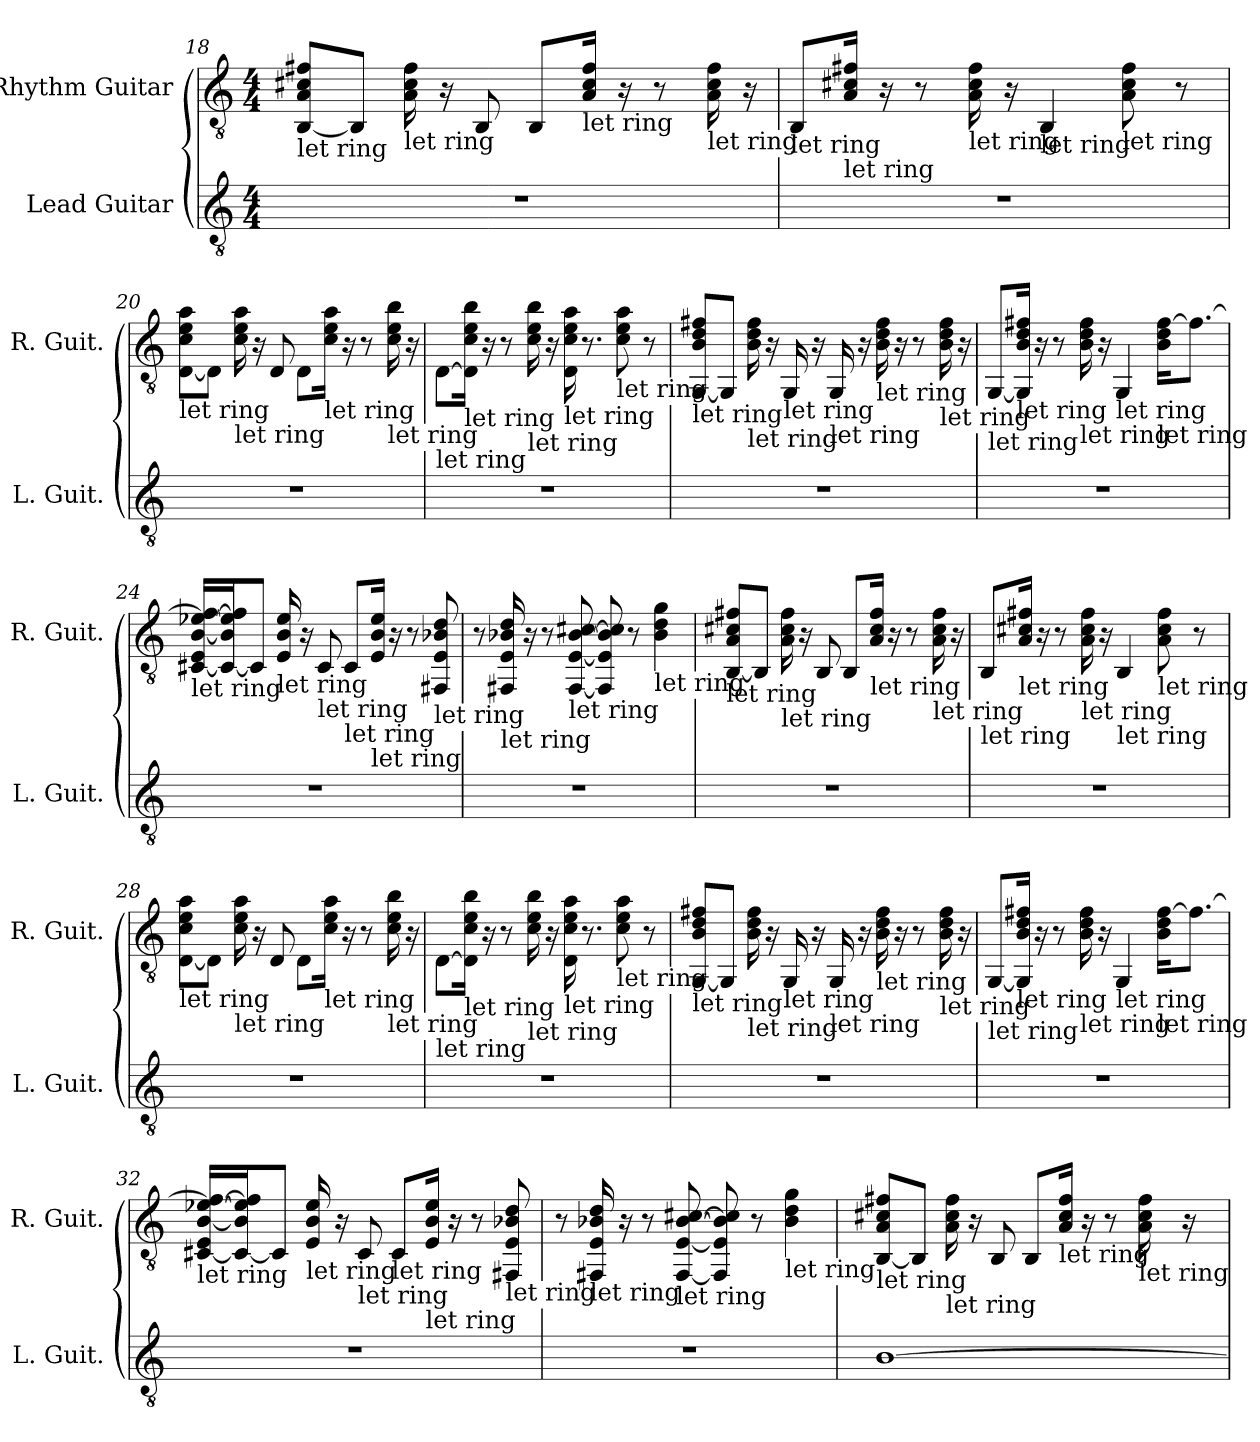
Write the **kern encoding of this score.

**kern	**kern
*part2	*part1
*staff2	*staff1
*I"Lead Guitar	*I"Rhythm Guitar
*I'L. Guit.	*I'R. Guit.
!!LO:LB:g=z
*clefGv2	*clefGv2
*k[]	*k[]
*M4/4	*M4/4
=18	=18
!	!LO:TX:b:t=let ring
1r	[8BB/ 8A/ 8c#X/ 8f#X/L
.	8BB/J]
!	!LO:TX:b:t=let ring
.	16A\ 16c#\ 16f#\
.	16r
.	8BB/
.	8BB/L
!	!LO:TX:b:t=let ring
.	16A/ 16c#/ 16f#/Jk
.	16r
.	8r
!	!LO:TX:b:t=let ring
.	16A\ 16c#\ 16f#\
.	16r
=19	=19
!	!LO:TX:b:t=let ring
1r	8BB/L
!	!LO:TX:b:t=let ring
.	16A/ 16c#X/ 16f#X/Jk
.	16r
.	8r
!	!LO:TX:b:t=let ring
.	16A\ 16c#\ 16f#\
.	16r
!	!LO:TX:b:t=let ring
.	4BB/
!	!LO:TX:b:t=let ring
.	8A\ 8c#\ 8f#\
.	8r
=20	=20
!	!LO:TX:b:t=let ring
1r	[8D\ 8c\ 8e\ 8a\L
.	8D\J]
!	!LO:TX:b:t=let ring
.	16c\ 16e\ 16a\
.	16r
.	8D/
.	8D\L
!	!LO:TX:b:t=let ring
.	16c\ 16e\ 16a\Jk
.	16r
.	8r
!	!LO:TX:b:t=let ring
.	16c\ 16e\ 16b\
.	16r
!!LO:LB:g=z
=21	=21
!	!LO:TX:b:t=let ring
1r	[8D\L
!	!LO:TX:b:t=let ring
.	16D\] 16c\ 16e\ 16b\Jk
.	16r
.	8r
!	!LO:TX:b:t=let ring
.	16c\ 16e\ 16b\
.	16r
!	!LO:TX:b:t=let ring
.	16D\ 16c\ 16e\ 16a\
.	8.r
!	!LO:TX:b:t=let ring
.	8c\ 8e\ 8a\
.	8r
=22	=22
!	!LO:TX:b:t=let ring
1r	[8GG/ 8B/ 8d/ 8f#X/L
.	8GG/J]
!	!LO:TX:b:t=let ring
.	16B\ 16d\ 16f#\
.	16r
!	!LO:TX:b:t=let ring
.	16GG/
.	16r
!	!LO:TX:b:t=let ring
.	16GG/
.	16r
!	!LO:TX:b:t=let ring
.	16B\ 16d\ 16f#\
.	16r
.	8r
!	!LO:TX:b:t=let ring
.	16B\ 16d\ 16f#\
.	16r
=23	=23
!	!LO:TX:b:t=let ring
1r	[8GG/L
!	!LO:TX:b:t=let ring
.	16GG/] 16B/ 16d/ 16f#X/Jk
.	16r
.	8r
!	!LO:TX:b:t=let ring
.	16B\ 16d\ 16f#\
.	16r
!	!LO:TX:b:t=let ring
.	4GG/
!	!LO:TX:b:t=let ring
.	16B\ 16d\ [16f#\KL
.	8.f#\J_
!!LO:LB:g=z
=24	=24
!	!LO:TX:b:t=let ring
1r	[16C#X/ 16E/ [16B/ [16e-X/ 16f#/_LL
.	16C#/_ 16B/] 16e-/] 16f#/]J
.	8C#/J]
!	!LO:TX:b:t=let ring
.	16E/ 16B/ 16e-/
.	16r
!	!LO:TX:b:t=let ring
.	8C#/
!	!LO:TX:b:t=let ring
.	8C#/L
!	!LO:TX:b:t=let ring
.	16E/ 16B/ 16e-/Jk
.	16r
.	8r
!	!LO:TX:b:t=let ring
.	8FF#X/ 8E/ 8B-X/ 8d/
=25	=25
1r	8r
!	!LO:TX:b:t=let ring
.	16FF#X/ 16E/ 16B-X/ 16d/
.	16r
.	8r
!	!LO:TX:b:t=let ring
.	[8FF#/ [8E/ [8B-/ [8c#X/
.	8FF#/] 8E/] 8B-/] 8c#/]
.	8r
!	!LO:TX:b:t=let ring
.	4B-\ 4d\ 4g\
=26	=26
!	!LO:TX:b:t=let ring
1r	[8BB/ 8A/ 8c#X/ 8f#X/L
.	8BB/J]
!	!LO:TX:b:t=let ring
.	16A\ 16c#\ 16f#\
.	16r
.	8BB/
.	8BB/L
!	!LO:TX:b:t=let ring
.	16A/ 16c#/ 16f#/Jk
.	16r
.	8r
!	!LO:TX:b:t=let ring
.	16A\ 16c#\ 16f#\
.	16r
!!LO:LB:g=z
=27	=27
!	!LO:TX:b:t=let ring
1r	8BB/L
!	!LO:TX:b:t=let ring
.	16A/ 16c#X/ 16f#X/Jk
.	16r
.	8r
!	!LO:TX:b:t=let ring
.	16A\ 16c#\ 16f#\
.	16r
!	!LO:TX:b:t=let ring
.	4BB/
!	!LO:TX:b:t=let ring
.	8A\ 8c#\ 8f#\
.	8r
=28	=28
!	!LO:TX:b:t=let ring
1r	[8D\ 8c\ 8e\ 8a\L
.	8D\J]
!	!LO:TX:b:t=let ring
.	16c\ 16e\ 16a\
.	16r
.	8D/
.	8D\L
!	!LO:TX:b:t=let ring
.	16c\ 16e\ 16a\Jk
.	16r
.	8r
!	!LO:TX:b:t=let ring
.	16c\ 16e\ 16b\
.	16r
=29	=29
!	!LO:TX:b:t=let ring
1r	[8D\L
!	!LO:TX:b:t=let ring
.	16D\] 16c\ 16e\ 16b\Jk
.	16r
.	8r
!	!LO:TX:b:t=let ring
.	16c\ 16e\ 16b\
.	16r
!	!LO:TX:b:t=let ring
.	16D\ 16c\ 16e\ 16a\
.	8.r
!	!LO:TX:b:t=let ring
.	8c\ 8e\ 8a\
.	8r
!!LO:LB:g=z
=30	=30
!	!LO:TX:b:t=let ring
1r	[8GG/ 8B/ 8d/ 8f#X/L
.	8GG/J]
!	!LO:TX:b:t=let ring
.	16B\ 16d\ 16f#\
.	16r
!	!LO:TX:b:t=let ring
.	16GG/
.	16r
!	!LO:TX:b:t=let ring
.	16GG/
.	16r
!	!LO:TX:b:t=let ring
.	16B\ 16d\ 16f#\
.	16r
.	8r
!	!LO:TX:b:t=let ring
.	16B\ 16d\ 16f#\
.	16r
=31	=31
!	!LO:TX:b:t=let ring
1r	[8GG/L
!	!LO:TX:b:t=let ring
.	16GG/] 16B/ 16d/ 16f#X/Jk
.	16r
.	8r
!	!LO:TX:b:t=let ring
.	16B\ 16d\ 16f#\
.	16r
!	!LO:TX:b:t=let ring
.	4GG/
!	!LO:TX:b:t=let ring
.	16B\ 16d\ [16f#\KL
.	8.f#\J_
=32	=32
!	!LO:TX:b:t=let ring
1r	[16C#X/ 16E/ [16B/ [16e-X/ 16f#/_LL
.	16C#/_ 16B/] 16e-/] 16f#/]J
.	8C#/J]
!	!LO:TX:b:t=let ring
.	16E/ 16B/ 16e-/
.	16r
!	!LO:TX:b:t=let ring
.	8C#/
!	!LO:TX:b:t=let ring
.	8C#/L
!	!LO:TX:b:t=let ring
.	16E/ 16B/ 16e-/Jk
.	16r
.	8r
!	!LO:TX:b:t=let ring
.	8FF#X/ 8E/ 8B-X/ 8d/
!!LO:PB:g=z
=33	=33
1r	8r
!	!LO:TX:b:t=let ring
.	16FF#X/ 16E/ 16B-X/ 16d/
.	16r
.	8r
!	!LO:TX:b:t=let ring
.	[8FF#/ [8E/ [8B-/ [8c#X/
.	8FF#/] 8E/] 8B-/] 8c#/]
.	8r
!	!LO:TX:b:t=let ring
.	4B-\ 4d\ 4g\
=34	=34
!	!LO:TX:b:t=let ring
[1B	[8BB/ 8A/ 8c#X/ 8f#X/L
.	8BB/J]
!	!LO:TX:b:t=let ring
.	16A\ 16c#\ 16f#\
.	16r
.	8BB/
.	8BB/L
!	!LO:TX:b:t=let ring
.	16A/ 16c#/ 16f#/Jk
.	16r
.	8r
!	!LO:TX:b:t=let ring
.	16A\ 16c#\ 16f#\
.	16r
=	=
*-	*-
